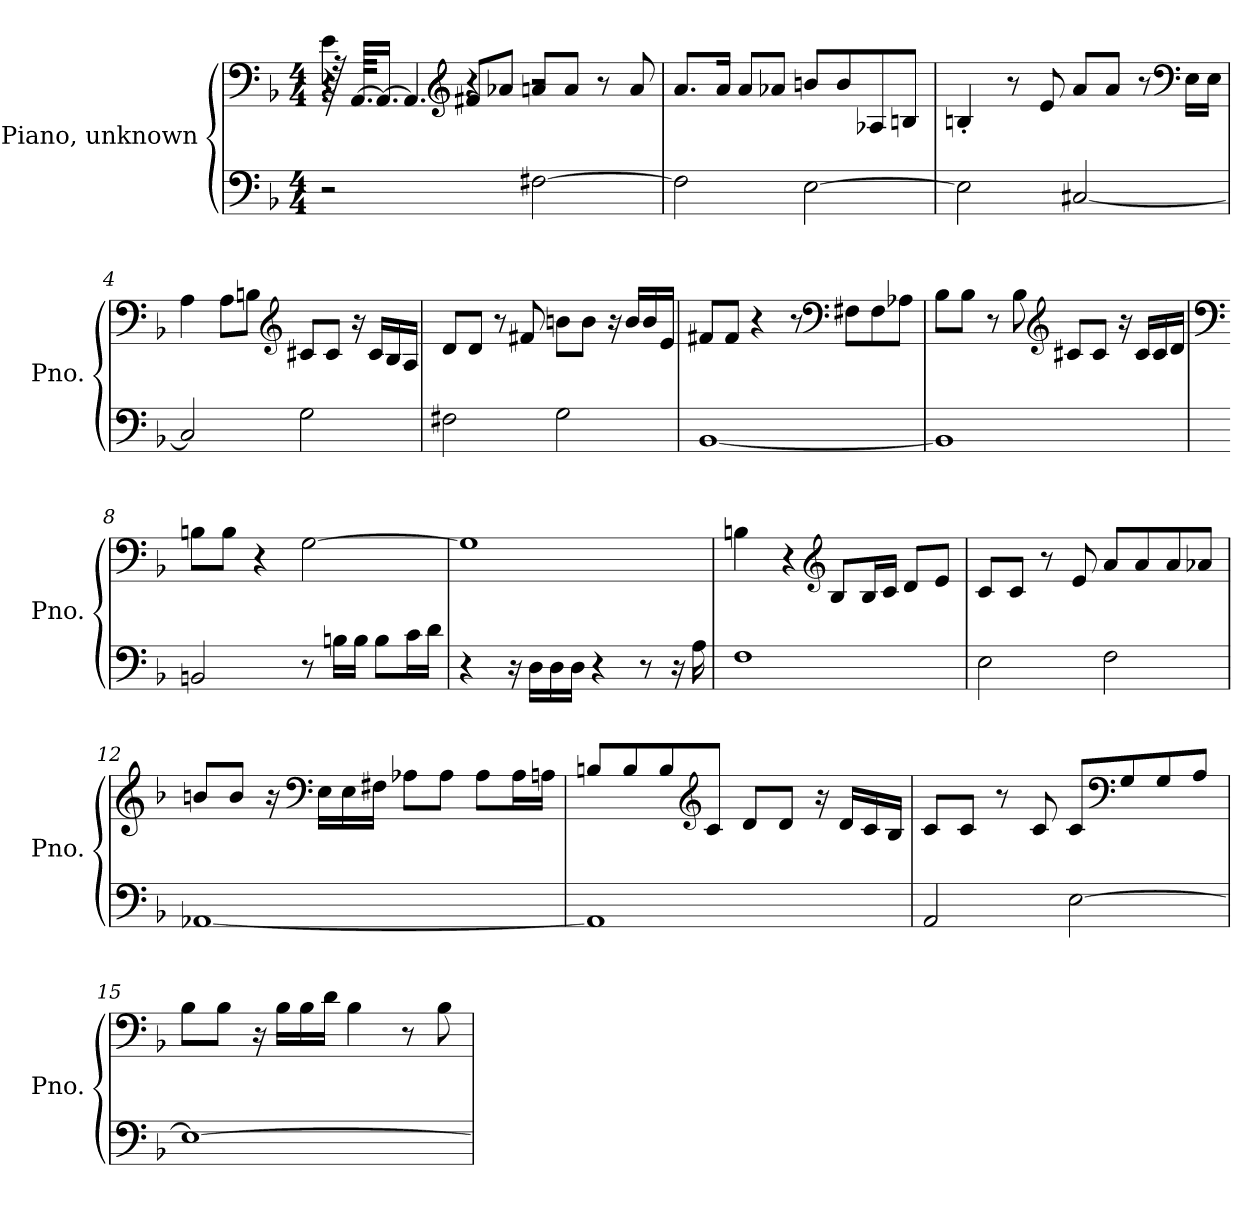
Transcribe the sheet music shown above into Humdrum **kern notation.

**kern	**kern
*part1	*part1
*staff2	*staff1
*I"Piano, unknown	*
*I'Pno.	*
*clefF4	*clefF4
*k[b-]	*k[b-]
*M4/4	*M4/4
*MM120	*MM120
=1	=1
*	*^
*	*	*^
2r	4r	4e\	128r
.	.	.	[64.AA/KKLL
.	.	.	16.AA/JJ_
.	.	.	4.AA/]
*	*clefG2	*	*
.	8f#X/L	4r	.
.	8a-X/J	.	.
[2F#X\	8an/L	2r	2r
.	8a/J	.	.
.	8r	.	.
.	8a/	.	.
*	*v	*v	*v
=2	=2
2F#\]	8.a/L
.	16a/Jk
.	8a/L
.	8a-X/J
[2E\	8bn/L
.	8b/
.	8A-X/
.	8Bn/J
=3	=3
2E\]	4Bn'/
.	8r
.	8e/
[2C#X/	8a/L
.	8a/J
.	8r
*	*clefF4
.	16E\LL
.	16E\JJ
!!LO:LB:g=z
=4	=4
2C#/]	4A\
.	8A\L
.	8Bn\J
*	*clefG2
2G\	8c#X/L
.	8c#/J
.	16r
.	16c#/LL
.	16B/
.	16A/JJ
=5	=5
2F#X\	8d/L
.	8d/J
.	8r
.	8f#X/
2G\	8bn\L
.	8b\J
.	16r
.	16b/LL
.	16b/
.	16e/JJ
=6	=6
[1BB-	8f#X/L
.	8f#/J
.	4r
.	8r
*	*clefF4
.	8F#X\L
.	8F#\
.	8A-X\J
!!LO:LB:g=z
=7	=7
1BB-]	8B-\L
.	8B-\J
.	8r
.	8B-\
*	*clefG2
.	8c#X/L
.	8c#/J
.	16r
.	16c#/LL
.	16c#/
.	16d/JJ
=8	=8
*	*clefF4
2BBn/	8Bn\L
.	8B\J
.	4r
8r	[2G\
16Bn\LL	.
16B\JJ	.
8B\L	.
16c\L	.
16d\JJ	.
=9	=9
4r	1G]
16r	.
16D\LL	.
16D\	.
16D\JJ	.
4r	.
8r	.
16r	.
16A\	.
=10	=10
1F	4Bn\
.	4r
*	*clefG2
.	8B/L
.	16B/L
.	16c/JJ
.	8d/L
.	8e/J
!!LO:LB:g=z
=11	=11
2E\	8c/L
.	8c/J
.	8r
.	8e/
2F\	8a/L
.	8a/
.	8a/
.	8a-X/J
=12	=12
[1AA-X	8bn/L
.	8b/J
.	16r
*	*clefF4
.	16E\LL
.	16E\
.	16F#X\JJ
.	8A-X\L
.	8A-\J
.	8A-\L
.	16A-\L
.	16An\JJ
=13	=13
1AA-]	8Bn/L
.	8B/
.	8B/
*	*clefG2
.	8c/J
.	8d/L
.	8d/J
.	16r
.	16d/LL
.	16c/
.	16B/JJ
!!LO:LB:g=z
=14	=14
2AA/	8c/L
.	8c/J
.	8r
.	8c/
[2E\	8c/L
*	*clefF4
.	8G/
.	8G/
.	8A/J
=15	=15
1E_	8B-\L
.	8B-\J
.	16r
.	16B-\LL
.	16B-\
.	16d\JJ
.	4B-\
.	8r
.	8B-\
=	=
*-	*-
